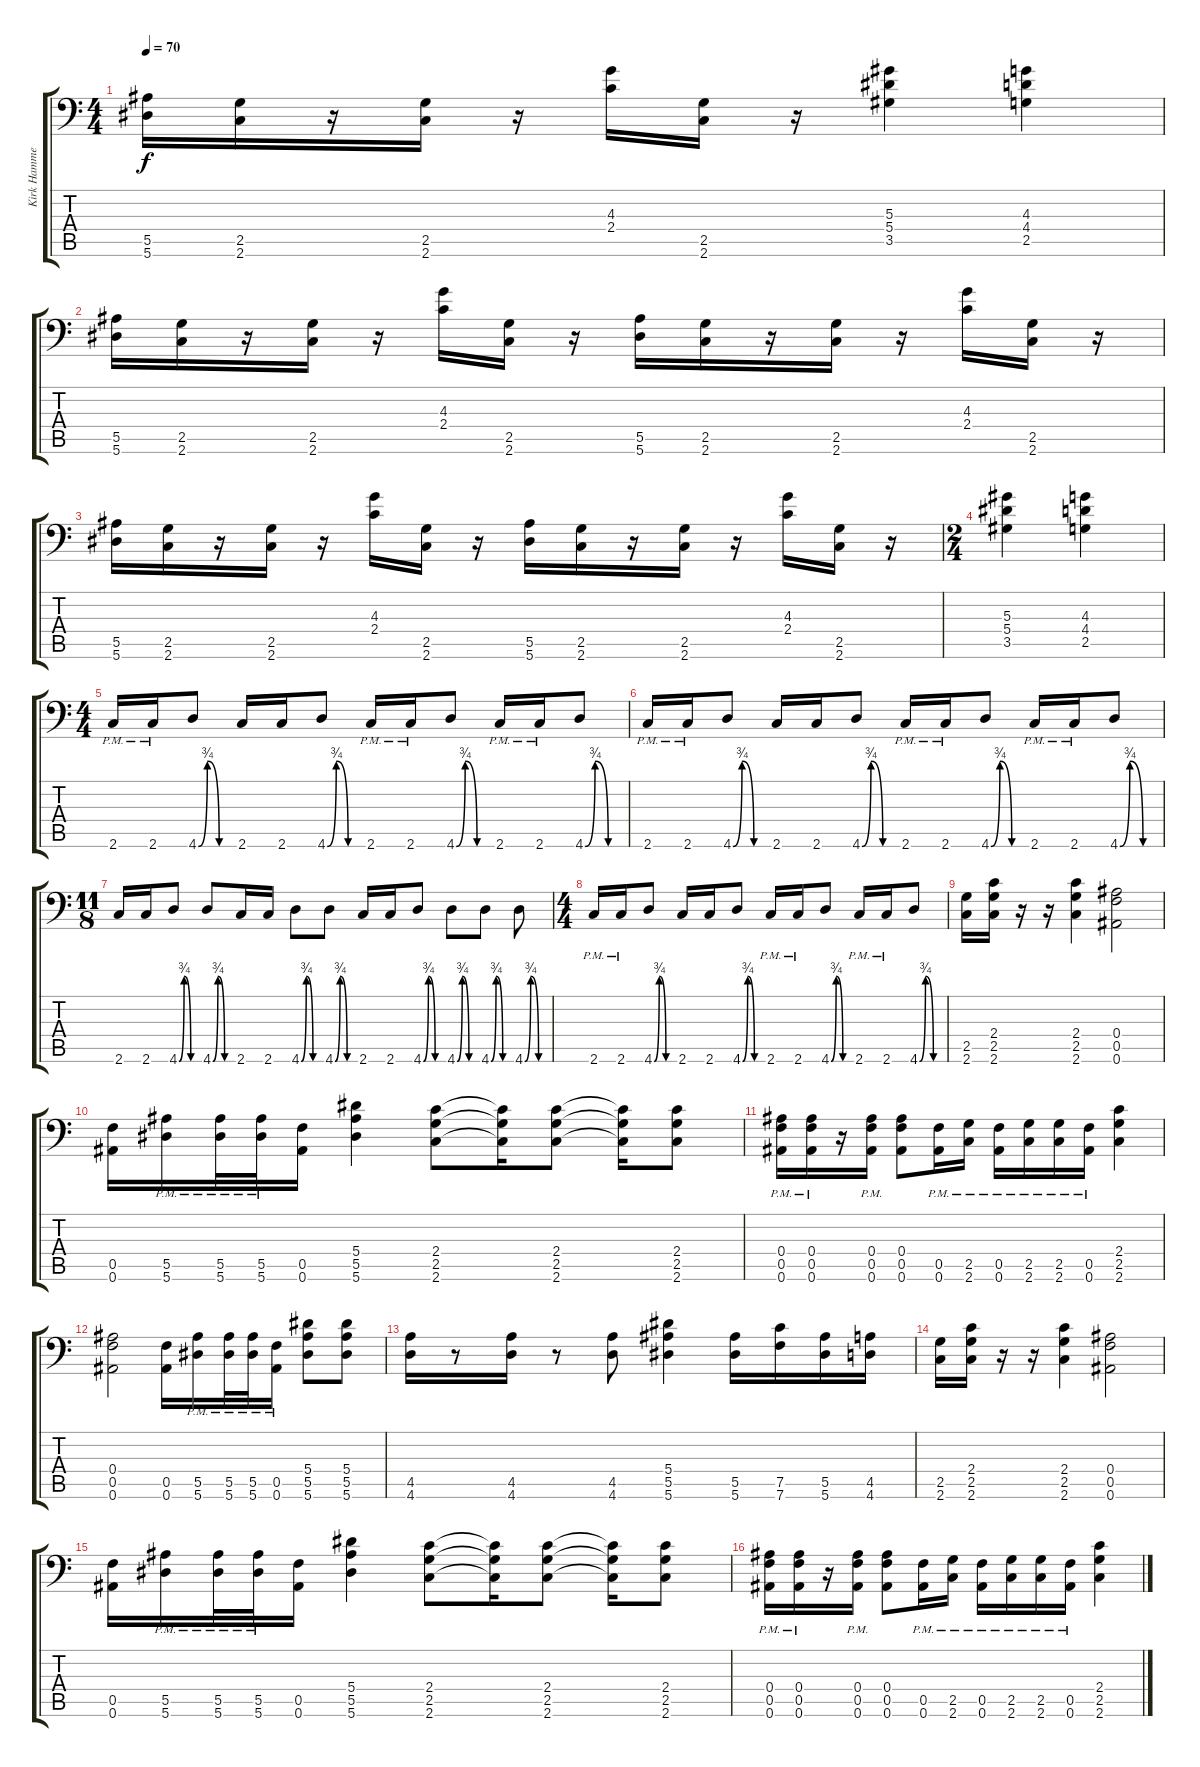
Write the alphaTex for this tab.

\track ("Kirk Hammett" "Kirk Hamme") {instrument overdrivenguitar}
\staff {score tabs}
\tuning (C4 G3 Eb3 Bb2 F2 Bb1) {hide}
\ts (4 4)
\tempo 70
\clef f4
\ks c
(5.5 5.6).16{dy f} (2.5 2.6).16 r.16 (2.5 2.6).16 r.16 (4.3 2.4).16 (2.5 2.6).16 r.16 (5.3 5.4 3.5).4 (4.3 4.4 2.5).4 |
(5.5 5.6).16 (2.5 2.6).16 r.16 (2.5 2.6).16 r.16 (4.3 2.4).16 (2.5 2.6).16 r.16 (5.5 5.6).16 (2.5 2.6).16 r.16 (2.5 2.6).16 r.16 (4.3 2.4).16 (2.5 2.6).16 r.16 |
(5.5 5.6).16 (2.5 2.6).16 r.16 (2.5 2.6).16 r.16 (4.3 2.4).16 (2.5 2.6).16 r.16 (5.5 5.6).16 (2.5 2.6).16 r.16 (2.5 2.6).16 r.16 (4.3 2.4).16 (2.5 2.6).16 r.16 |
\ts (2 4)
(5.3 5.4 3.5).4 (4.3 4.4 2.5).4 |
\ts (4 4)
2.6{pm}.16 2.6{pm}.16 4.6{be (custom 0 0 15 3 35 0 60 0)}.8 2.6.16 2.6.16 4.6{be (custom 0 0 15 3 35 0 60 0)}.8 2.6{pm}.16 2.6{pm}.16 4.6{be (custom 0 0 15 3 35 0 60 0)}.8 2.6{pm}.16 2.6{pm}.16 4.6{be (custom 0 0 15 3 35 0 60 0)}.8 |
2.6{pm}.16 2.6{pm}.16 4.6{be (custom 0 0 15 3 35 0 60 0)}.8 2.6.16 2.6.16 4.6{be (custom 0 0 15 3 35 0 60 0)}.8 2.6{pm}.16 2.6{pm}.16 4.6{be (custom 0 0 15 3 35 0 60 0)}.8 2.6{pm}.16 2.6{pm}.16 4.6{be (custom 0 0 15 3 35 0 60 0)}.8 |
\ts (11 8)
2.6.16 2.6.16 4.6{be (custom 0 0 15 3 35 0 60 0)}.8 4.6{be (custom 0 0 15 3 35 0 60 0)}.8 2.6.16 2.6.16 4.6{be (custom 0 0 15 3 35 0 60 0)}.8 4.6{be (custom 0 0 15 3 36 0 60 0)}.8 2.6.16 2.6.16 4.6{be (custom 0 0 15 3 35 0 60 0)}.8 4.6{be (custom 0 0 15 3 35 0 60 0)}.8 4.6{be (custom 0 0 15 3 35 0 60 0)}.8 4.6{be (custom 0 0 15 3 35 0 60 0)}.8 |
\ts (4 4)
2.6{pm}.16 2.6{pm}.16 4.6{be (custom 0 0 15 3 35 0 60 0)}.8 2.6.16 2.6.16 4.6{be (custom 0 0 15 3 35 0 60 0)}.8 2.6{pm}.16 2.6{pm}.16 4.6{be (custom 0 0 15 3 35 0 60 0)}.8 2.6{pm}.16 2.6{pm}.16 4.6{be (custom 0 0 15 3 35 0 60 0)}.8 |
(2.5 2.6).16 (2.4 2.5 2.6).16 r.16 r.16 (2.4 2.5 2.6).4 (0.4 0.5 0.6).2 |
(0.5 0.6).16 (5.5{pm} 5.6{pm}).16 (5.5{pm} 5.6{pm}).32 (5.5{pm} 5.6{pm}).32 (0.5 0.6).16 (5.4 5.5 5.6).4 (2.4 2.5 2.6).8 (2.4{t} 2.5{t} 2.6{t}).16 (2.4 2.5 2.6).8 (2.4{t} 2.5{t} 2.6{t}).16 (2.4 2.5 2.6).8 |
(0.4{pm} 0.5{pm} 0.6{pm}).16 (0.4{pm} 0.5{pm} 0.6{pm}).16 r.16 (0.4{pm} 0.5{pm} 0.6{pm}).16 (0.4 0.5 0.6).8 (0.5{pm} 0.6{pm}).16 (2.5{pm} 2.6{pm}).16 (0.5{pm} 0.6{pm}).16 (2.5{pm} 2.6{pm}).16 (2.5{pm} 2.6{pm}).16 (0.5{pm} 0.6{pm}).16 (2.4 2.5 2.6).4 |
(0.4 0.5 0.6).2 (0.5 0.6).16 (5.5{pm} 5.6{pm}).16 (5.5{pm} 5.6{pm}).32 (5.5{pm} 5.6{pm}).32 (0.5{pm} 0.6{pm}).16 (5.4 5.5 5.6).8 (5.4 5.5 5.6).8 |
(4.5 4.6).16 r.8 (4.5 4.6).16 r.8 (4.5 4.6).8 (5.4 5.5 5.6).4 (5.5 5.6).16 (7.5 7.6).16 (5.5 5.6).16 (4.5 4.6).16 |
(2.5 2.6).16 (2.4 2.5 2.6).16 r.16 r.16 (2.4 2.5 2.6).4 (0.4 0.5 0.6).2 |
(0.5 0.6).16 (5.5{pm} 5.6{pm}).16 (5.5{pm} 5.6{pm}).32 (5.5{pm} 5.6{pm}).32 (0.5 0.6).16 (5.4 5.5 5.6).4 (2.4 2.5 2.6).8 (2.4{t} 2.5{t} 2.6{t}).16 (2.4 2.5 2.6).8 (2.4{t} 2.5{t} 2.6{t}).16 (2.4 2.5 2.6).8 |
(0.4{pm} 0.5{pm} 0.6{pm}).16 (0.4{pm} 0.5{pm} 0.6{pm}).16 r.16 (0.4{pm} 0.5{pm} 0.6{pm}).16 (0.4 0.5 0.6).8 (0.5{pm} 0.6{pm}).16 (2.5{pm} 2.6{pm}).16 (0.5{pm} 0.6{pm}).16 (2.5{pm} 2.6{pm}).16 (2.5{pm} 2.6{pm}).16 (0.5{pm} 0.6{pm}).16 (2.4 2.5 2.6).4
